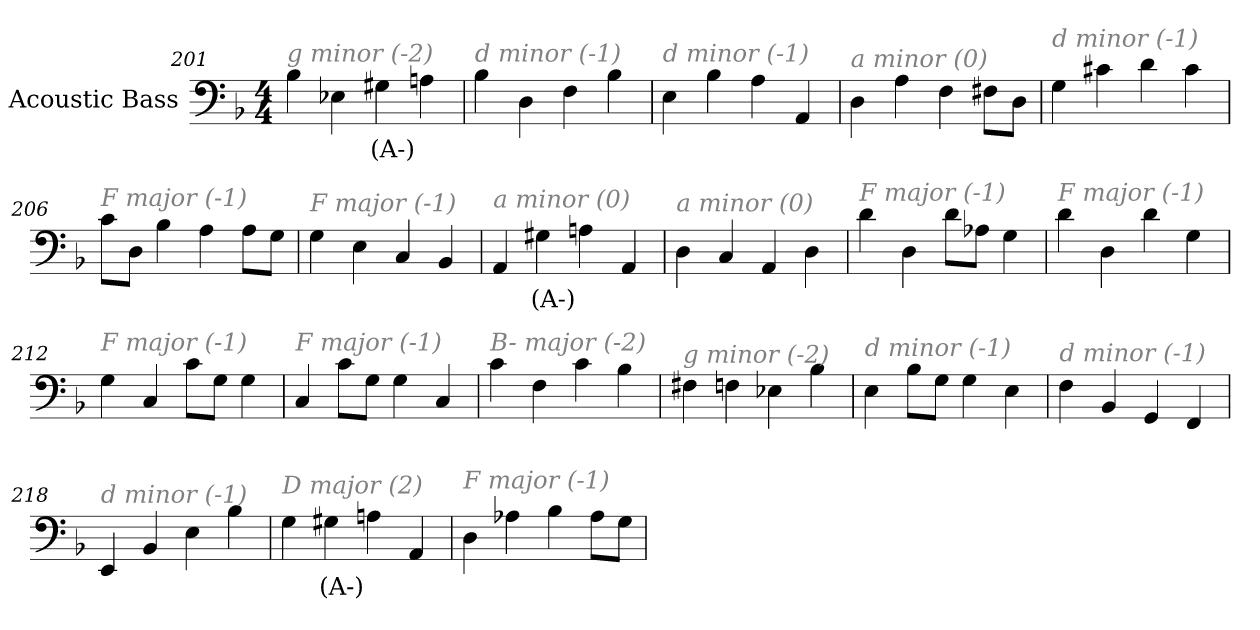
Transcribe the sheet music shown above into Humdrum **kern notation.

**kern	**text
*part1	*part1
*staff1	*staff1
*I"Acoustic Bass	*
*clefF4	*
*ITrd7c12	*
*k[b-]	*
*F:	*
*M4/4	*
=201	=201
!LO:TX:i:color=#808080:t=g minor (-2)	!
4BB-	.
4EE-X	.
4GG#Xi	(A-)
4AAn	.
=202	=202
!LO:TX:i:color=#808080:t=d minor (-1)	!
4BB-	.
4DD	.
4FF	.
4BB-	.
=203	=203
!LO:TX:i:color=#808080:t=d minor (-1)	!
4EE	.
4BB-	.
4AA	.
4AAA	.
=204	=204
!LO:TX:i:color=#808080:t=a minor (0)	!
4DD	.
4AA	.
4FF	.
8FF#XL	.
8DDJ	.
=205	=205
!LO:TX:i:color=#808080:t=d minor (-1)	!
4GG	.
4C#X	.
4D	.
4C#	.
=206	=206
!LO:TX:i:color=#808080:t=F major (-1)	!
8CL	.
8DDJ	.
4BB-	.
4AA	.
8AAL	.
8GGJ	.
=207	=207
!LO:TX:i:color=#808080:t=F major (-1)	!
4GG	.
4EE	.
4CC	.
4BBB-	.
=208	=208
!LO:TX:i:color=#808080:t=a minor (0)	!
4AAA	.
4GG#Xi	(A-)
4AAn	.
4AAA	.
=209	=209
!LO:TX:i:color=#808080:t=a minor (0)	!
4DD	.
4CC	.
4AAA	.
4DD	.
=210	=210
!LO:TX:i:color=#808080:t=F major (-1)	!
4D	.
4DD	.
8DL	.
8AA-XJ	.
4GG	.
=211	=211
!LO:TX:i:color=#808080:t=F major (-1)	!
4D	.
4DD	.
4D	.
4GG	.
=212	=212
!LO:TX:i:color=#808080:t=F major (-1)	!
4GG	.
4CC	.
8CL	.
8GGJ	.
4GG	.
=213	=213
!LO:TX:i:color=#808080:t=F major (-1)	!
4CC	.
8CL	.
8GGJ	.
4GG	.
4CC	.
=214	=214
!LO:TX:i:color=#808080:t=B- major (-2)	!
4C	.
4FF	.
4C	.
4BB-	.
=215	=215
!LO:TX:i:color=#808080:t=g minor (-2)	!
4FF#X	.
4FFn	.
4EE-X	.
4BB-	.
=216	=216
!LO:TX:i:color=#808080:t=d minor (-1)	!
4EE	.
8BB-L	.
8GGJ	.
4GG	.
4EE	.
=217	=217
!LO:TX:i:color=#808080:t=d minor (-1)	!
4FF	.
4BBB-	.
4GGG	.
4FFF	.
=218	=218
!LO:TX:i:color=#808080:t=d minor (-1)	!
4EEE	.
4BBB-	.
4EE	.
4BB-	.
=219	=219
!LO:TX:i:color=#808080:t=D major (2)	!
4GG	.
4GG#Xi	(A-)
4AAn	.
4AAA	.
=220	=220
!LO:TX:i:color=#808080:t=F major (-1)	!
4DD	.
4AA-X	.
4BB-	.
8AA-L	.
8GGJ	.
=	=
*-	*-
